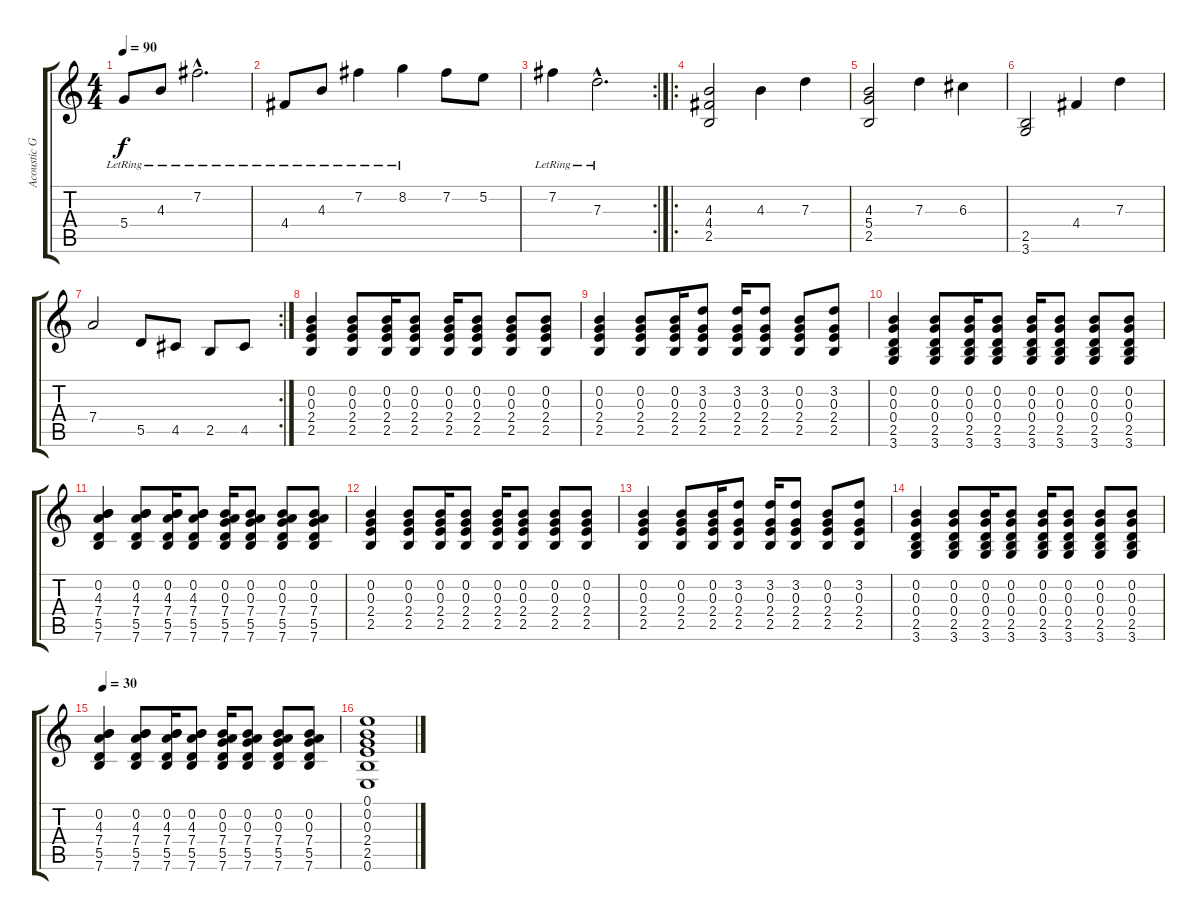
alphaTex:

\track ("Acoustic Guitar" "Acoustic G") {instrument acousticguitarsteel}
\staff {score tabs}
\tuning (E4 B3 G3 D3 A2 E2) {hide}
\ts (4 4)
\tempo 90
\clef g2
\ks c
5.4{lr}.8{dy f} 4.3{lr}.8 7.2{hac lr}.2{d} |
4.4{lr}.8 4.3{lr}.8 7.2{lr}.4 8.2{lr}.4 7.2.8 5.2.8 |
\rc 2
7.2{lr}.4 7.3{hac lr}.2{d} |
\ro
(4.3 4.4 2.5).2{instrument distortionguitar} 4.3.4 7.3.4 |
(4.3 5.4 2.5).2 7.3.4 6.3.4 |
(2.5 3.6).2 4.4.4 7.3.4 |
\rc 2
7.4.2 5.5.8 4.5.8 2.5.8 4.5.8 |
(0.2 0.3 2.4 2.5).4{instrument acousticguitarsteel} (0.2 0.3 2.4 2.5).8 (0.2 0.3 2.4 2.5).16 (0.2 0.3 2.4 2.5).8 (0.2 0.3 2.4 2.5).16 (0.2 0.3 2.4 2.5).8 (0.2 0.3 2.4 2.5).8 (0.2 0.3 2.4 2.5).8 |
(0.2 0.3 2.4 2.5).4 (0.2 0.3 2.4 2.5).8 (0.2 0.3 2.4 2.5).16 (3.2 0.3 2.4 2.5).8 (3.2 0.3 2.4 2.5).16 (3.2 0.3 2.4 2.5).8 (0.2 0.3 2.4 2.5).8 (3.2 0.3 2.4 2.5).8 |
(0.2 0.3 0.4 2.5 3.6).4 (0.2 0.3 0.4 2.5 3.6).8 (0.2 0.3 0.4 2.5 3.6).16 (0.2 0.3 0.4 2.5 3.6).8 (0.2 0.3 0.4 2.5 3.6).16 (0.2 0.3 0.4 2.5 3.6).8 (0.2 0.3 0.4 2.5 3.6).8 (0.2 0.3 0.4 2.5 3.6).8 |
(0.2 4.3 7.4 5.5 7.6).4 (0.2 4.3 7.4 5.5 7.6).8 (0.2 4.3 7.4 5.5 7.6).16 (0.2 4.3 7.4 5.5 7.6).8 (0.2 0.3 7.4 5.5 7.6).16 (0.2 0.3 7.4 5.5 7.6).8 (0.2 0.3 7.4 5.5 7.6).8 (0.2 0.3 7.4 5.5 7.6).8 |
(0.2 0.3 2.4 2.5).4{instrument acousticguitarsteel} (0.2 0.3 2.4 2.5).8 (0.2 0.3 2.4 2.5).16 (0.2 0.3 2.4 2.5).8 (0.2 0.3 2.4 2.5).16 (0.2 0.3 2.4 2.5).8 (0.2 0.3 2.4 2.5).8 (0.2 0.3 2.4 2.5).8 |
(0.2 0.3 2.4 2.5).4 (0.2 0.3 2.4 2.5).8 (0.2 0.3 2.4 2.5).16 (3.2 0.3 2.4 2.5).8 (3.2 0.3 2.4 2.5).16 (3.2 0.3 2.4 2.5).8 (0.2 0.3 2.4 2.5).8 (3.2 0.3 2.4 2.5).8 |
(0.2 0.3 0.4 2.5 3.6).4 (0.2 0.3 0.4 2.5 3.6).8 (0.2 0.3 0.4 2.5 3.6).16 (0.2 0.3 0.4 2.5 3.6).8 (0.2 0.3 0.4 2.5 3.6).16 (0.2 0.3 0.4 2.5 3.6).8 (0.2 0.3 0.4 2.5 3.6).8 (0.2 0.3 0.4 2.5 3.6).8 |
\tempo 30
(0.2 4.3 7.4 5.5 7.6).4 (0.2 4.3 7.4 5.5 7.6).8 (0.2 4.3 7.4 5.5 7.6).16 (0.2 4.3 7.4 5.5 7.6).8 (0.2 0.3 7.4 5.5 7.6).16 (0.2 0.3 7.4 5.5 7.6).8 (0.2 0.3 7.4 5.5 7.6).8 (0.2 0.3 7.4 5.5 7.6).8 |
(0.1 0.2 0.3 2.4 2.5 0.6).1
